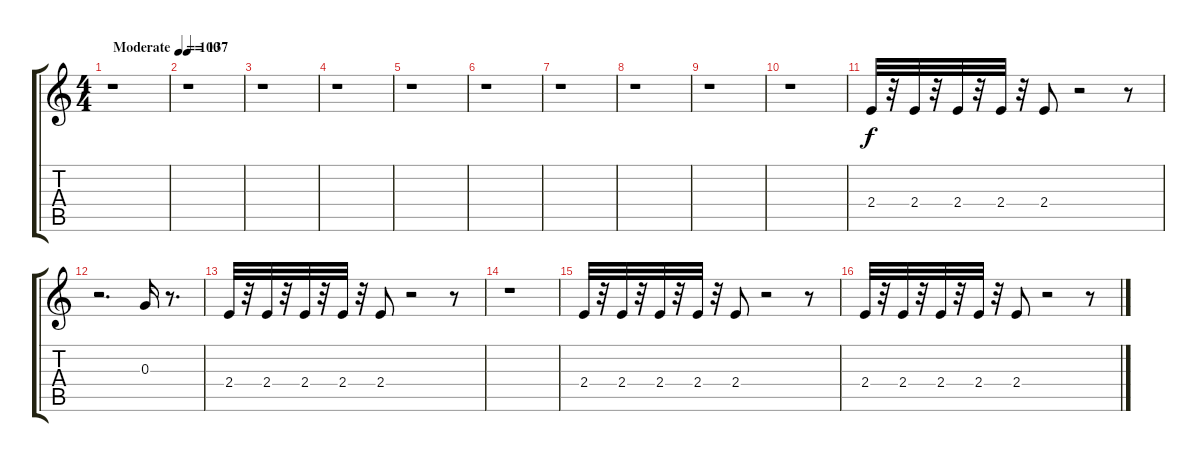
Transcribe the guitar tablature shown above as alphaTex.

\track "" {instrument contrabass}
\staff {score tabs}
\tuning (E4 B3 G3 D3 A2 E2) {hide}
\ts (4 4)
\tempo (100 "Moderate")
\clef g2
\ks c
r.1{dy f instrument contrabass} |
\tempo 137
r.1 |
r.1 |
r.1 |
r.1 |
r.1 |
r.1 |
r.1 |
r.1 |
r.1 |
2.4.32 r.32 2.4.32 r.32 2.4.32 r.32 2.4.32 r.32 2.4.8 r.2 r.8 |
r.2{d} 0.3.16 r.8{d} |
2.4.32 r.32 2.4.32 r.32 2.4.32 r.32 2.4.32 r.32 2.4.8 r.2 r.8 |
r.1 |
2.4.32 r.32 2.4.32 r.32 2.4.32 r.32 2.4.32 r.32 2.4.8 r.2 r.8 |
2.4.32 r.32 2.4.32 r.32 2.4.32 r.32 2.4.32 r.32 2.4.8 r.2 r.8
